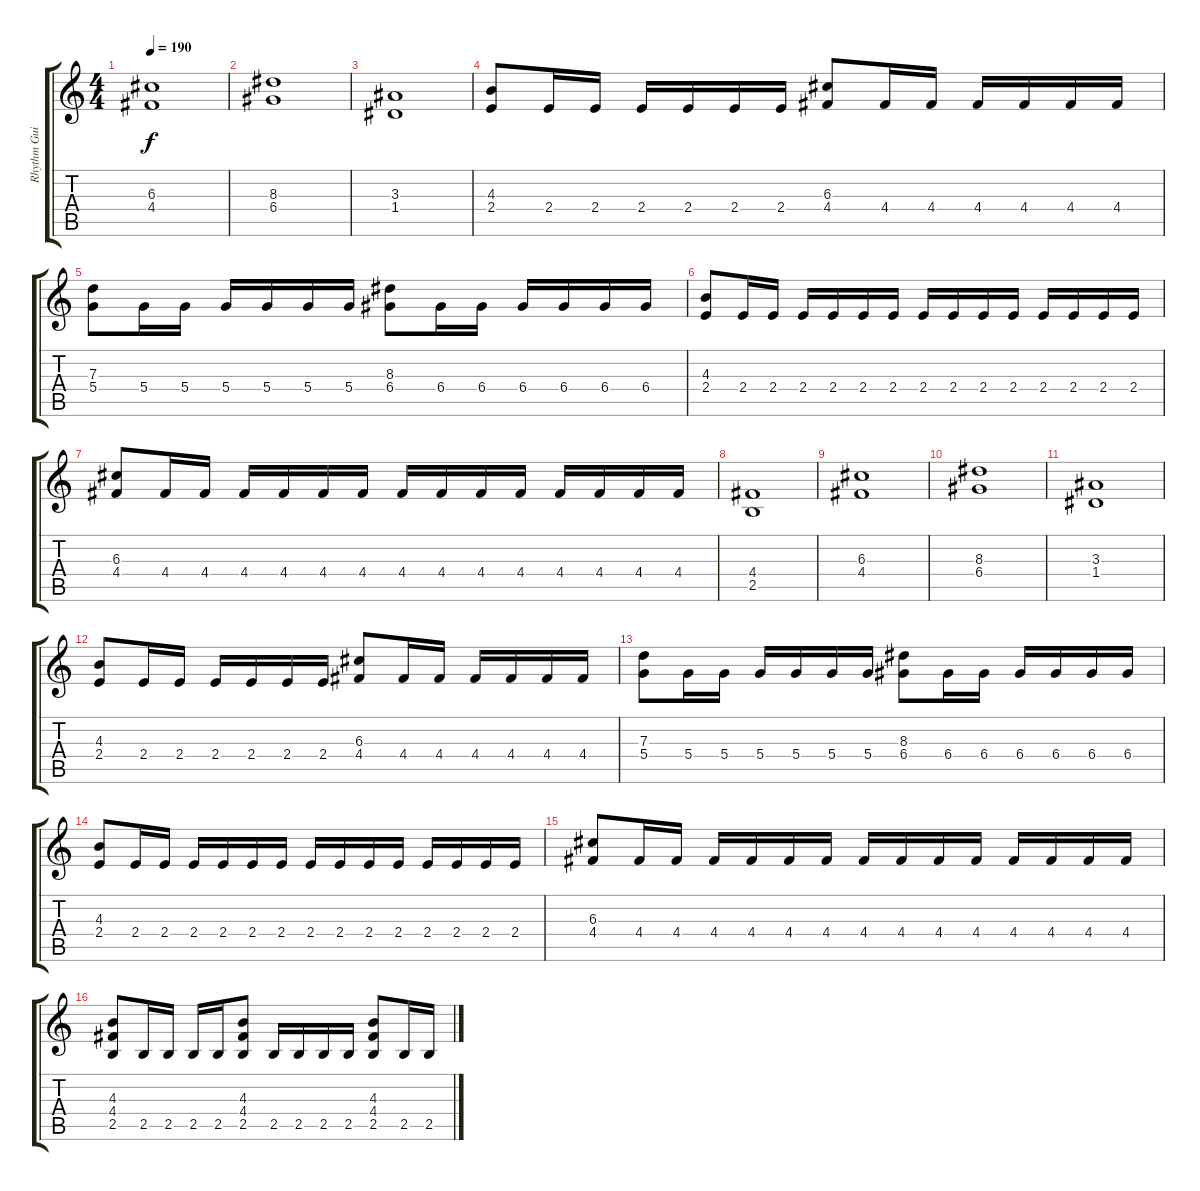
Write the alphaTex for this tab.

\track ("Rhythm Guitar" "Rhythm Gui") {instrument distortionguitar}
\staff {score tabs}
\tuning (E4 B3 G3 D3 A2 E2) {hide}
\ts (4 4)
\tempo 190
\clef g2
\ks c
(6.3 4.4).1{dy f} |
(8.3 6.4).1 |
(3.3 1.4).1 |
(4.3 2.4).8 2.4.16 2.4.16 2.4.16 2.4.16 2.4.16 2.4.16 (6.3 4.4).8 4.4.16 4.4.16 4.4.16 4.4.16 4.4.16 4.4.16 |
(7.3 5.4).8 5.4.16 5.4.16 5.4.16 5.4.16 5.4.16 5.4.16 (8.3 6.4).8 6.4.16 6.4.16 6.4.16 6.4.16 6.4.16 6.4.16 |
(4.3 2.4).8 2.4.16 2.4.16 2.4.16 2.4.16 2.4.16 2.4.16 2.4.16 2.4.16 2.4.16 2.4.16 2.4.16 2.4.16 2.4.16 2.4.16 |
(6.3 4.4).8 4.4.16 4.4.16 4.4.16 4.4.16 4.4.16 4.4.16 4.4.16 4.4.16 4.4.16 4.4.16 4.4.16 4.4.16 4.4.16 4.4.16 |
(4.4 2.5).1 |
(6.3 4.4).1 |
(8.3 6.4).1 |
(3.3 1.4).1 |
(4.3 2.4).8 2.4.16 2.4.16 2.4.16 2.4.16 2.4.16 2.4.16 (6.3 4.4).8 4.4.16 4.4.16 4.4.16 4.4.16 4.4.16 4.4.16 |
(7.3 5.4).8 5.4.16 5.4.16 5.4.16 5.4.16 5.4.16 5.4.16 (8.3 6.4).8 6.4.16 6.4.16 6.4.16 6.4.16 6.4.16 6.4.16 |
(4.3 2.4).8 2.4.16 2.4.16 2.4.16 2.4.16 2.4.16 2.4.16 2.4.16 2.4.16 2.4.16 2.4.16 2.4.16 2.4.16 2.4.16 2.4.16 |
(6.3 4.4).8 4.4.16 4.4.16 4.4.16 4.4.16 4.4.16 4.4.16 4.4.16 4.4.16 4.4.16 4.4.16 4.4.16 4.4.16 4.4.16 4.4.16 |
(4.3 4.4 2.5).8 2.5.16 2.5.16 2.5.16 2.5.16 (4.3 4.4 2.5).8 2.5.16 2.5.16 2.5.16 2.5.16 (4.3 4.4 2.5).8 2.5.16 2.5.16
